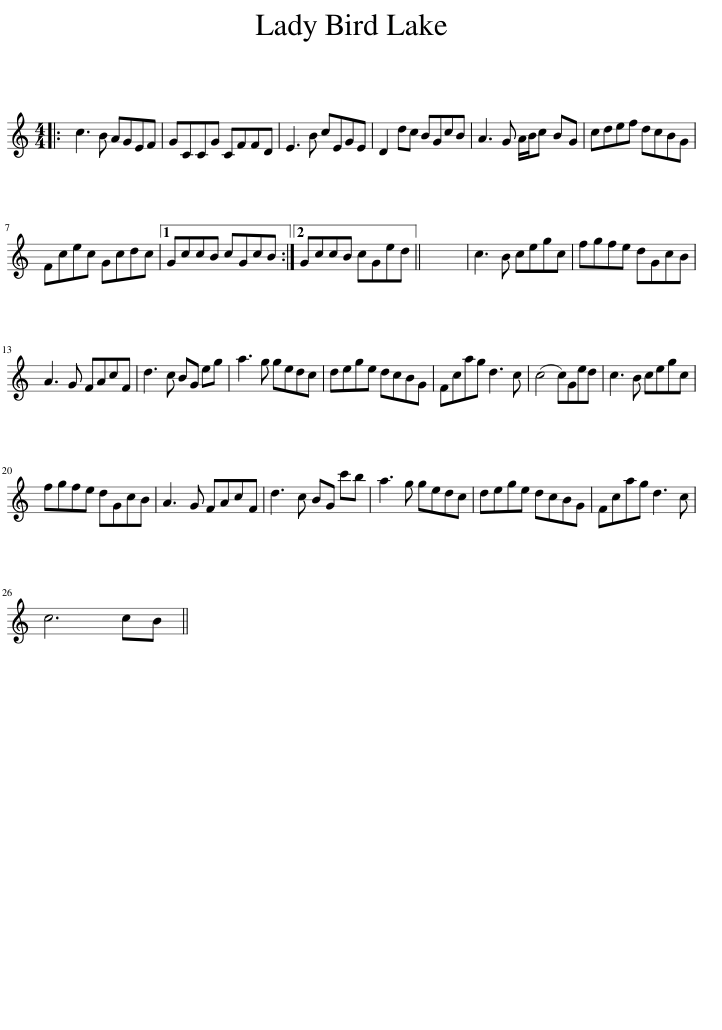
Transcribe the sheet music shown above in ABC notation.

X:1
L:1/8
M:4/4
I:linebreak $
K:C
V:1 treble
V:1
|: c3 B AGEF | GCCG CFFD | E3 B cEGE | D2 dc BGcB | A3 G A/B/c BG | %5
 cdef dcBG |$ Fcec Gcdc |1 GccB cGcB :|2 GccB cGed || x8 | %10
 c3 B cegc | fgfe dGcB |$ A3 G FAcF | d3 c BG eg | a3 g gedc | %15
 dege dcBG | Fcag d3 c | (c4 c)Ged | c3 B cegc |$ fgfe dGcB | %20
 A3 G FAcF | d3 c BG c'b | a3 g gedc | dege dcBG | Fcag d3 c |$ %25
 c6 cB || %26
